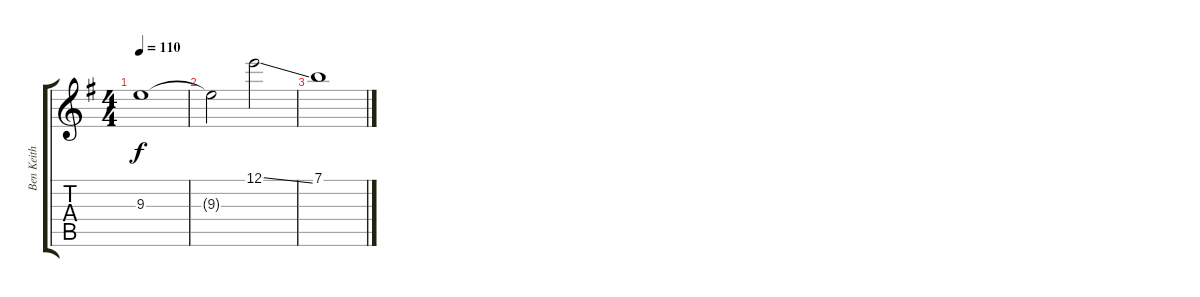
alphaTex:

\track ("Ben Keith - Pedal Steel arr. for Gtr." "Ben Keith ") {instrument electricguitarclean}
\staff {score tabs}
\tuning (E4 B3 G3 D3 A2 E2) {hide}
\ts (4 4)
\tempo 110
\clef g2
\ks g
9.3.1{dy f} |
9.3{t}.2 12.1{ss}.2 |
7.1.1
